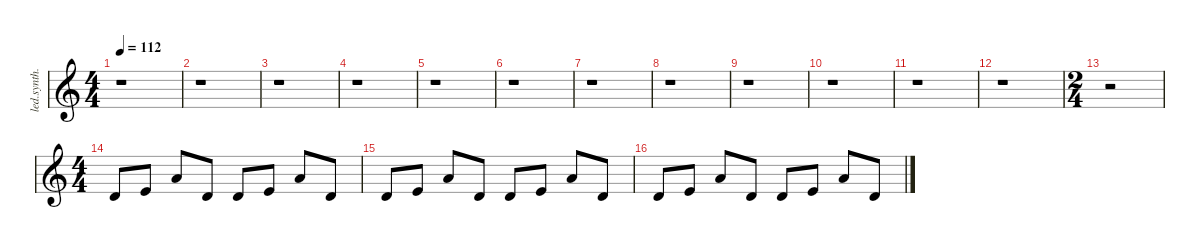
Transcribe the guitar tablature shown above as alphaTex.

\defaultSystemsLayout 4
\hideDynamics
\bracketExtendMode nobrackets
\otherSystemsTrackNameOrientation horizontal
\track ("Jordan Rudess" "led.synth.") {instrument lead2sawtooth}
\staff {score}
\tuning (E4 B3 G3 D3 A2 E2 B1)
\ts (4 4)
\beaming (8 2 2 2 2)
\tempo 112
\clef g2
\ks c
r.1{dy f instrument lead2sawtooth beam Down} |
r.1{beam Down} |
r.1{beam Down} |
r.1{beam Down} |
r.1{beam Down} |
r.1{beam Down} |
r.1{beam Down} |
r.1{beam Down} |
r.1{beam Down} |
r.1{beam Down} |
r.1{beam Down} |
r.1{beam Down} |
\ts (2 4)
\beaming (8 2 2)
r.2{beam Down} |
\ts (4 4)
\beaming (8 2 2 2 2)
12.4.8{instrument stringensemble1 beam Up} 14.4.8{beam Up} 14.3.8{beam Up} 12.4.8{beam Up} 12.4.8{beam Up} 14.4.8{beam Up} 14.3.8{beam Up} 12.4.8{beam Up} |
12.4.8{beam Up} 14.4.8{beam Up} 14.3.8{beam Up} 12.4.8{beam Up} 12.4.8{beam Up} 14.4.8{beam Up} 14.3.8{beam Up} 12.4.8{beam Up} |
12.4.8{beam Up} 14.4.8{beam Up} 14.3.8{beam Up} 12.4.8{beam Up} 12.4.8{beam Up} 14.4.8{beam Up} 14.3.8{beam Up} 12.4.8{beam Up}
